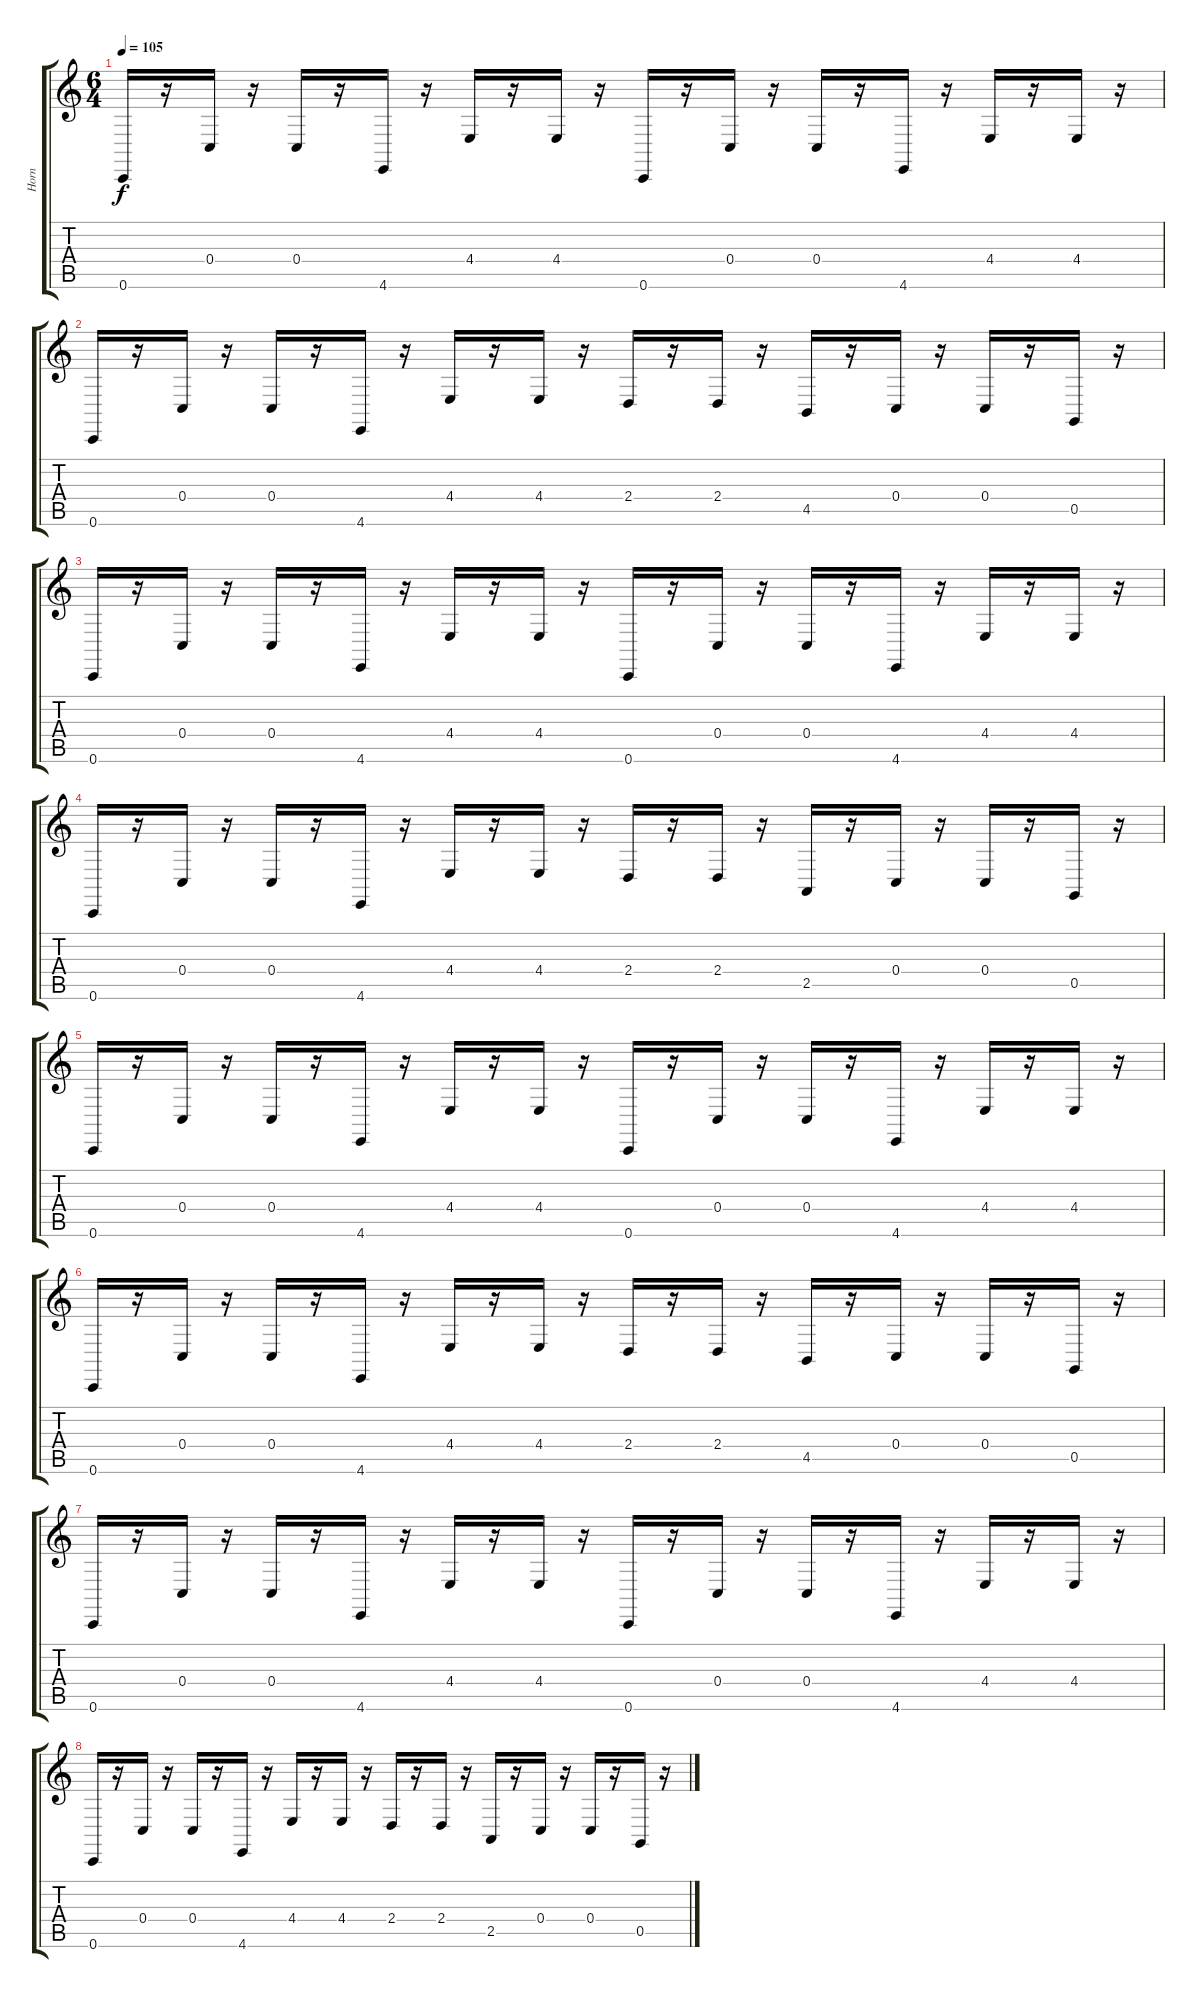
\track ("Horn" "Horn") {instrument tuba}
\staff {score tabs}
\tuning (D4 A3 F3 C3 G2 C2) {hide}
\ts (6 4)
\tempo 105
\clef g2
\ks c
0.6.16{dy f} r.16 0.4.16 r.16 0.4.16 r.16 4.6.16 r.16 4.4.16 r.16 4.4.16 r.16 0.6.16 r.16 0.4.16 r.16 0.4.16 r.16 4.6.16 r.16 4.4.16 r.16 4.4.16 r.16 |
0.6.16 r.16 0.4.16 r.16 0.4.16 r.16 4.6.16 r.16 4.4.16 r.16 4.4.16 r.16 2.4.16 r.16 2.4.16 r.16 4.5.16 r.16 0.4.16 r.16 0.4.16 r.16 0.5.16 r.16 |
0.6.16 r.16 0.4.16 r.16 0.4.16 r.16 4.6.16 r.16 4.4.16 r.16 4.4.16 r.16 0.6.16 r.16 0.4.16 r.16 0.4.16 r.16 4.6.16 r.16 4.4.16 r.16 4.4.16 r.16 |
0.6.16 r.16 0.4.16 r.16 0.4.16 r.16 4.6.16 r.16 4.4.16 r.16 4.4.16 r.16 2.4.16 r.16 2.4.16 r.16 2.5.16 r.16 0.4.16 r.16 0.4.16 r.16 0.5.16 r.16 |
0.6.16 r.16 0.4.16 r.16 0.4.16 r.16 4.6.16 r.16 4.4.16 r.16 4.4.16 r.16 0.6.16 r.16 0.4.16 r.16 0.4.16 r.16 4.6.16 r.16 4.4.16 r.16 4.4.16 r.16 |
0.6.16 r.16 0.4.16 r.16 0.4.16 r.16 4.6.16 r.16 4.4.16 r.16 4.4.16 r.16 2.4.16 r.16 2.4.16 r.16 4.5.16 r.16 0.4.16 r.16 0.4.16 r.16 0.5.16 r.16 |
0.6.16 r.16 0.4.16 r.16 0.4.16 r.16 4.6.16 r.16 4.4.16 r.16 4.4.16 r.16 0.6.16 r.16 0.4.16 r.16 0.4.16 r.16 4.6.16 r.16 4.4.16 r.16 4.4.16 r.16 |
0.6.16 r.16 0.4.16 r.16 0.4.16 r.16 4.6.16 r.16 4.4.16 r.16 4.4.16 r.16 2.4.16 r.16 2.4.16 r.16 2.5.16 r.16 0.4.16 r.16 0.4.16 r.16 0.5.16 r.16
